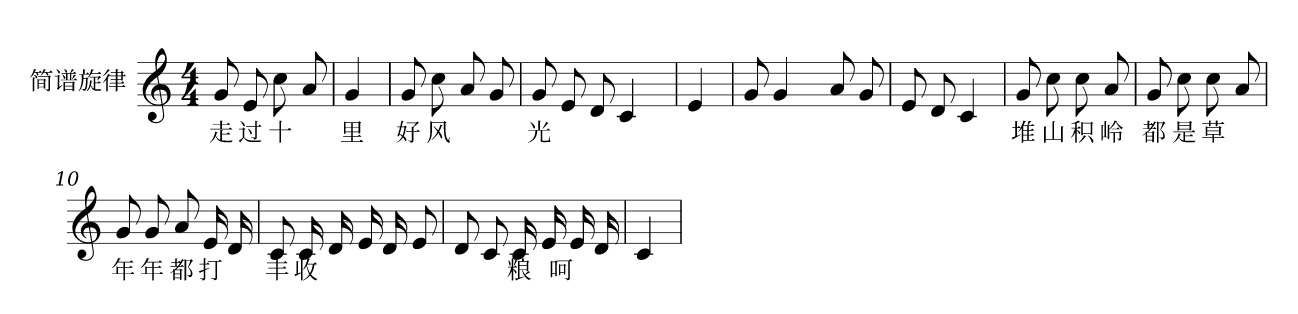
**kern	**text
*part1	*part1
*staff1	*staff1
*I"简谱旋律	*
*k[]	*
*M4/4	*
=1	=1
8g	走
8e	过
8cc	十
8a	.
=2	=2
4g	里
=3	=3
8g	好
8cc	风
8a	.
8g	.
=4	=4
8g	光
8e	.
8d	.
!LO:N:vis=4	!
4.c	.
=5	=5
4e	.
=6	=6
8g	.
!LO:N:vis=4	!
4.g	.
8a	.
8g	.
=7	=7
8e	.
8d	.
4c	.
=8	=8
8g	堆
8cc	山
8cc	积
8a	岭
=9	=9
8g	都
8cc	是
8cc	草
8a	.
=10	=10
8g	年
8g	年
8a	都
16e	打
16d	.
=11	=11
8c	丰
16c	收
16d	.
16e	.
16d	.
8e	.
=12	=12
8d	.
8c	.
16c	粮
16e	.
16e	呵
16d	.
=13	=13
4c	.
=	=
*-	*-
